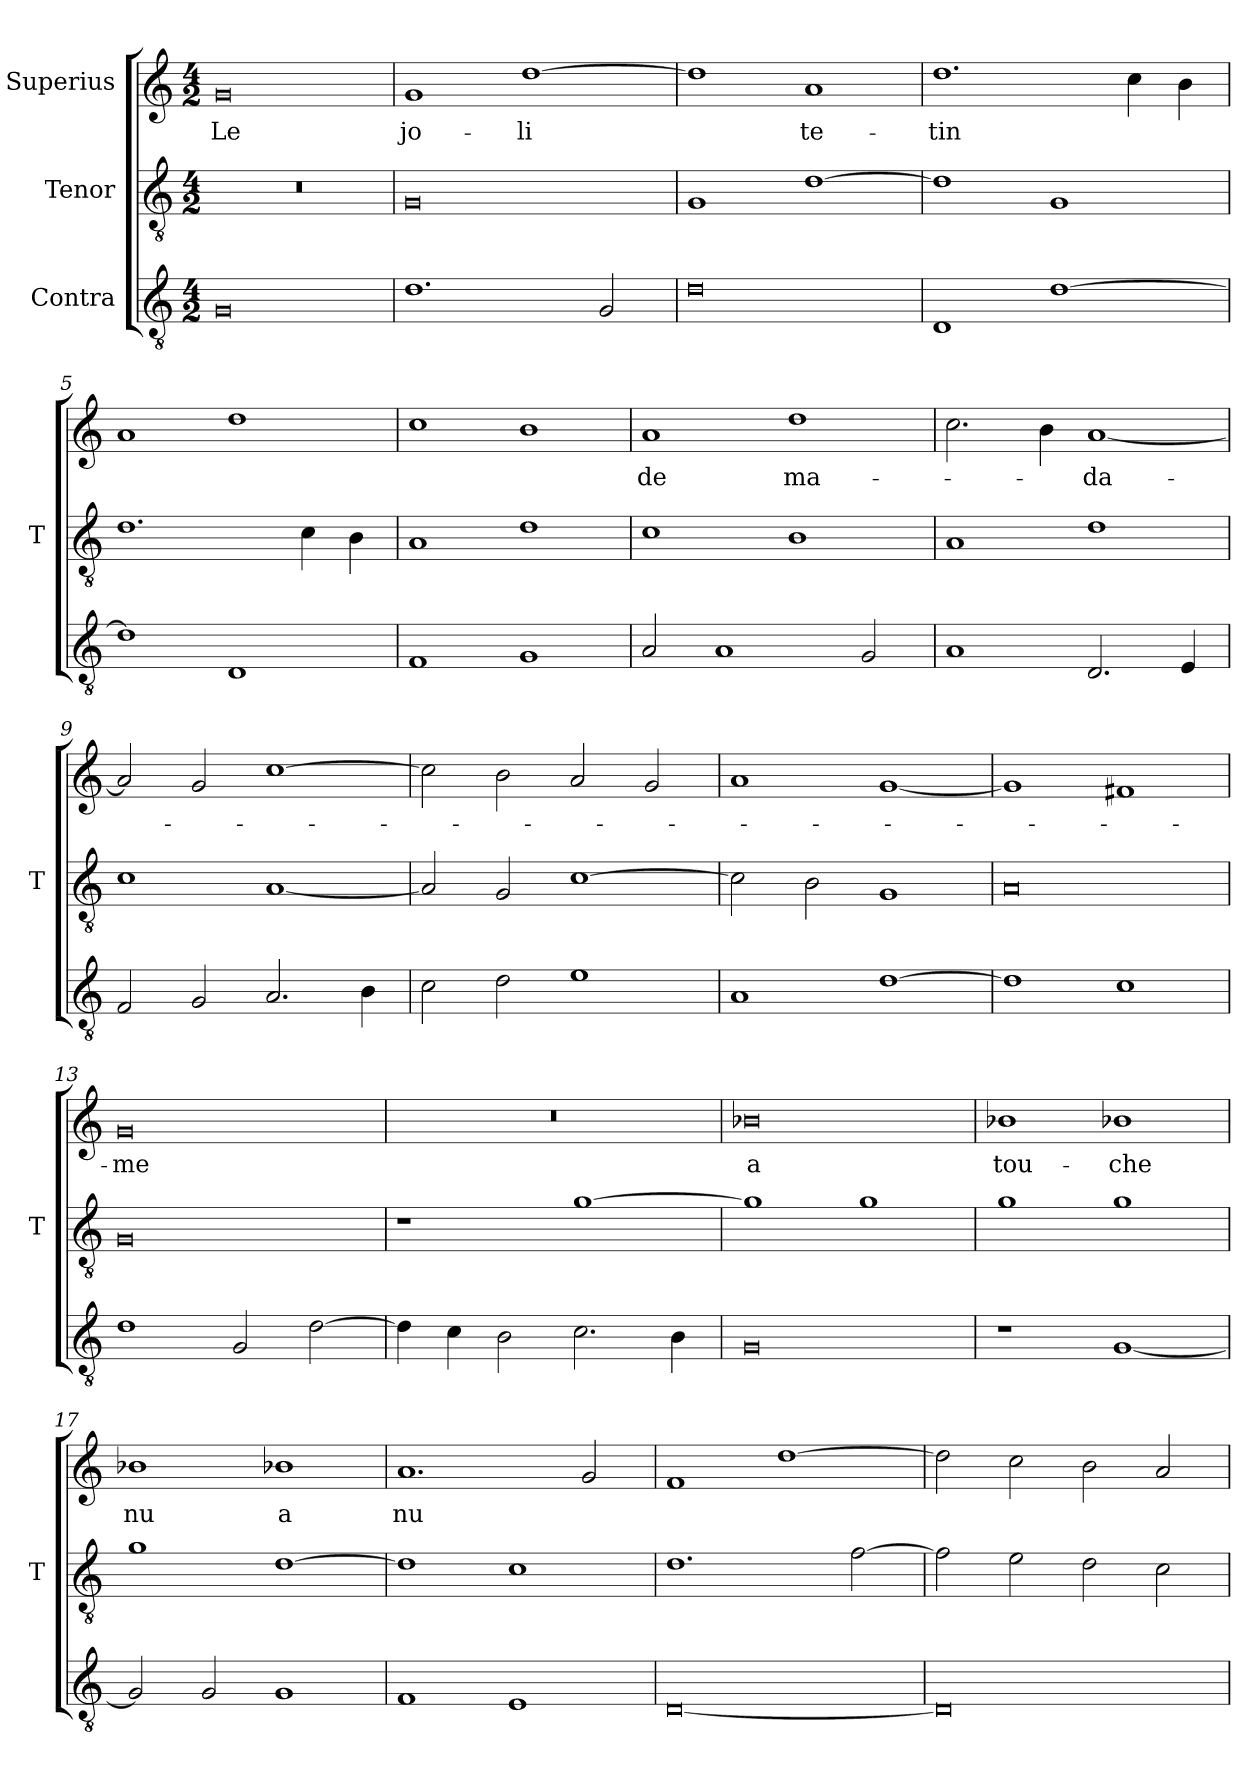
**kern	**kern	**kern	**text
*part3	*part2	*part1	*part1
*staff3	*staff2	*staff1	*staff1
*I"Contra	*I"Tenor	*I"Superius	*
*	*I'T	*	*
*clefGv2	*clefGv2	*clefG2	*
*M4/2	*M4/2	*M4/2	*
=1	=1	=1	=1
0G	0r	0g	-Le
=2	=2	=2	=2
1.d	0G	1g	jo-
.	.	[1dd	-li
2G	.	.	.
=3	=3	=3	=3
0d	1G	1dd]	.
.	[1d	1a	te-
=4	=4	=4	=4
1D	1d]	1.dd	-tin
[1d	1G	.	.
.	.	4cc	.
.	.	4b	.
=5	=5	=5	=5
1d]	1.d	1a	.
1D	.	1dd	.
.	4c	.	.
.	4B	.	.
=6	=6	=6	=6
1F	1A	1cc	.
1G	1d	1b	.
=7	=7	=7	=7
2A	1c	1a	-de
1A	.	.	.
.	1B	1dd	ma-
2G	.	.	.
=8	=8	=8	=8
1A	1A	2.cc	.
.	.	4b	.
2.D	1d	[1a	-da-
4E	.	.	.
=9	=9	=9	=9
2F	1c	2a]	.
2G	.	2g	.
2.A	[1A	[1cc	.
4B	.	.	.
=10	=10	=10	=10
2c	2A]	2cc]	.
2d	2G	2b	.
1e	[1c	2a	.
.	.	2g	.
=11	=11	=11	=11
1A	2c]	1a	.
.	2B	.	.
[1d	1G	[1g	.
=12	=12	=12	=12
1d]	0A	1g]	.
1c	.	1f#X	.
=13	=13	=13	=13
1d	0G	0g	-me
2G	.	.	.
[2d	.	.	.
=14	=14	=14	=14
4d]	1r	0r	.
4c	.	.	.
2B	.	.	.
2.c	[1g	.	.
4B	.	.	.
=15	=15	=15	=15
0G	1g]	0b-X	-a
.	1g	.	.
=16	=16	=16	=16
1r	1g	1b-X	tou-
[1G	1g	1b-X	-che
=17	=17	=17	=17
2G]	1g	1b-X	-nu
2G	.	.	.
1G	[1d	1b-X	-a
=18	=18	=18	=18
1F	1d]	1.a	-nu
1E	1c	.	.
.	.	2g	.
=19	=19	=19	=19
[0D	1.d	1f	.
.	.	[1dd	.
.	[2f	.	.
=20	=20	=20	=20
0D]	2f]	2dd]	.
.	2e	2cc	.
.	2d	2b	.
.	2c	2a	.
=	=	=	=
*-	*-	*-	*-
